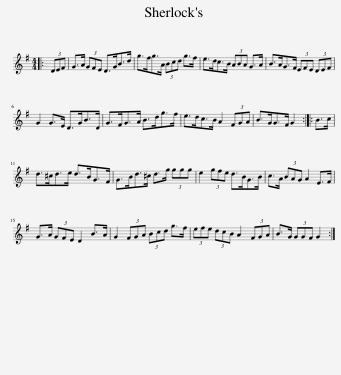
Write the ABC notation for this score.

X:1
L:1/8
M:4/4
I:linebreak $
K:G
V:1 treble
V:1
|: (3DEF | G>A (3GFE D>GB>d | g>fg>A (3Bcd g>f | e>dc>B (3ABA G>A | B>AG>F (3EFE (3DEF |$ %5
 G2 G>E D>GB>D | G>FG>A B>dg>f | e>dc>B A2 (3FGA | B>GG>F G2 :: B>c |$ %10
 d>^cd>e d>BG>F | G>Bd>^c d>g (3ggg | e2 (3gfe d>BG>B | c>A (3BAG A2 E>F |$ G>A (3GFE D2 B>A | %15
 G2 (3FGA (3Bcd g>f | (3efe (3dcB A2 (3FGA | B>G (3GGF G2 :| %18
